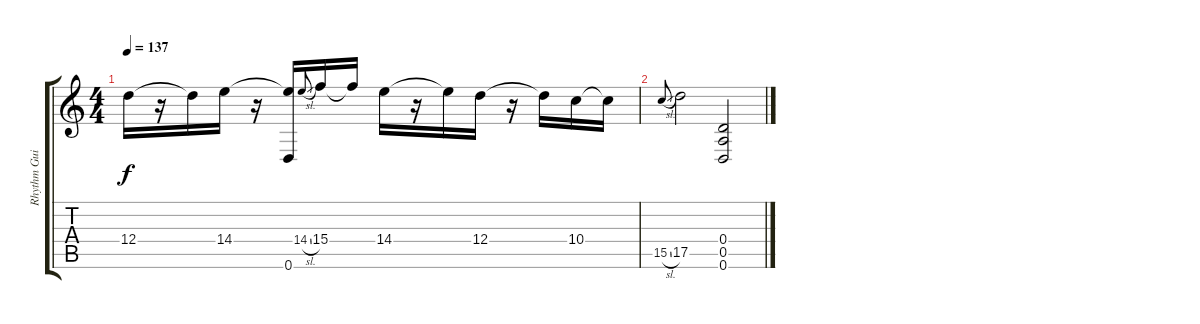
\track ("Rhythm Guitar Harmony Right" "Rhythm Gui") {instrument overdrivenguitar}
\staff {score tabs}
\tuning (E4 B3 G3 D3 A2 D2) {hide}
\ts (4 4)
\tempo 137
\clef g2
\ks c
12.4.16{dy f} r.16 12.4{t}.16 14.4.16 r.16 (14.4{t} 0.6{t}).16 14.4{sl}.8{gr onbeat} 15.4.16 15.4{t}.16 14.4.16 r.16 14.4{t}.16 12.4.16 r.16 12.4{t}.16 10.4.16 10.4{t}.16 |
15.5{sl}.8{gr onbeat} 17.5.2 (0.4 0.5 0.6).2
